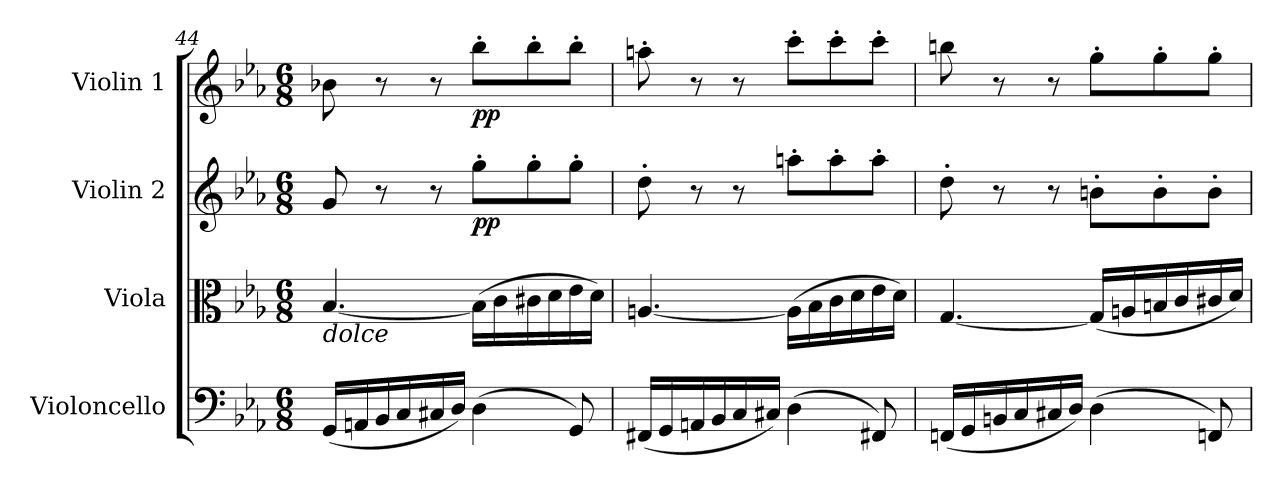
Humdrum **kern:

**kern	**kern	**kern	**dynam	**kern	**dynam
*part4	*part3	*part2	*part2	*part1	*part1
*staff4	*staff3	*staff2	*staff2	*staff1	*staff1
*I"Violoncello	*I"Viola	*I"Violin 2	*	*I"Violin 1	*
*I'Vc	*I'Vla	*I'Vln	*	*I'Vln	*
!!LO:LB:g=z
*clefF4	*clefC3	*clefG2	*	*clefG2	*
*k[b-e-a-]	*k[b-e-a-]	*k[b-e-a-]	*	*k[b-e-a-]	*
*M6/8	*M6/8	*M6/8	*	*M6/8	*
=44	=44	=44	=44	=44	=44
!	!LO:TX:b:i:t=dolce	!	!	!	!
(16GG/LL	[4.B-/	8g/	.	8b-X\	.
16AAn/	.	.	.	.	.
16BB-/	.	8r	.	8r	.
16C/	.	.	.	.	.
16C#X/	.	8r	.	8r	.
16D/JJ)	.	.	.	.	.
!	!	!	!LO:DY:b	!	!LO:DY:b
(4D\	(16B-\LL]	8gg'\L	pp	8bb-'\L	pp
.	16c\	.	.	.	.
.	16c#X\	8gg'\	.	8bb-'\	.
.	16d\	.	.	.	.
8GG/)	16e-\	8gg'\J	.	8bb-'\J	.
.	16d\JJ)	.	.	.	.
=45	=45	=45	=45	=45	=45
(16FF#X/LL	[4.An/	8dd'\	.	8aan'\	.
16GG/	.	.	.	.	.
16AAn/	.	8r	.	8r	.
16BB-/	.	.	.	.	.
16C/	.	8r	.	8r	.
16C#X/JJ)	.	.	.	.	.
(4D\	(16A\LL]	8aan'\L	.	8ccc'\L	.
.	16B-\	.	.	.	.
.	16c\	8aa'\	.	8ccc'\	.
.	16d\	.	.	.	.
8FF#X/)	16e-\	8aa'\J	.	8ccc'\J	.
.	16d\JJ)	.	.	.	.
!!LO:LB:g=z
=46	=46	=46	=46	=46	=46
(16FFn/LL	[4.G/	8dd'\	.	8bbn\	.
16GG/	.	.	.	.	.
16BBn/	.	8r	.	8r	.
16C/	.	.	.	.	.
16C#X/	.	8r	.	8r	.
16D/JJ)	.	.	.	.	.
(4D\	(16G/LL]	8bn'\L	.	8gg'\L	.
.	16An/	.	.	.	.
.	16Bn/	8b'\	.	8gg'\	.
.	16c/	.	.	.	.
8FFn/)	16c#X/	8b'\J	.	8gg'\J	.
.	16d/JJ)	.	.	.	.
=	=	=	=	=	=
*-	*-	*-	*-	*-	*-
